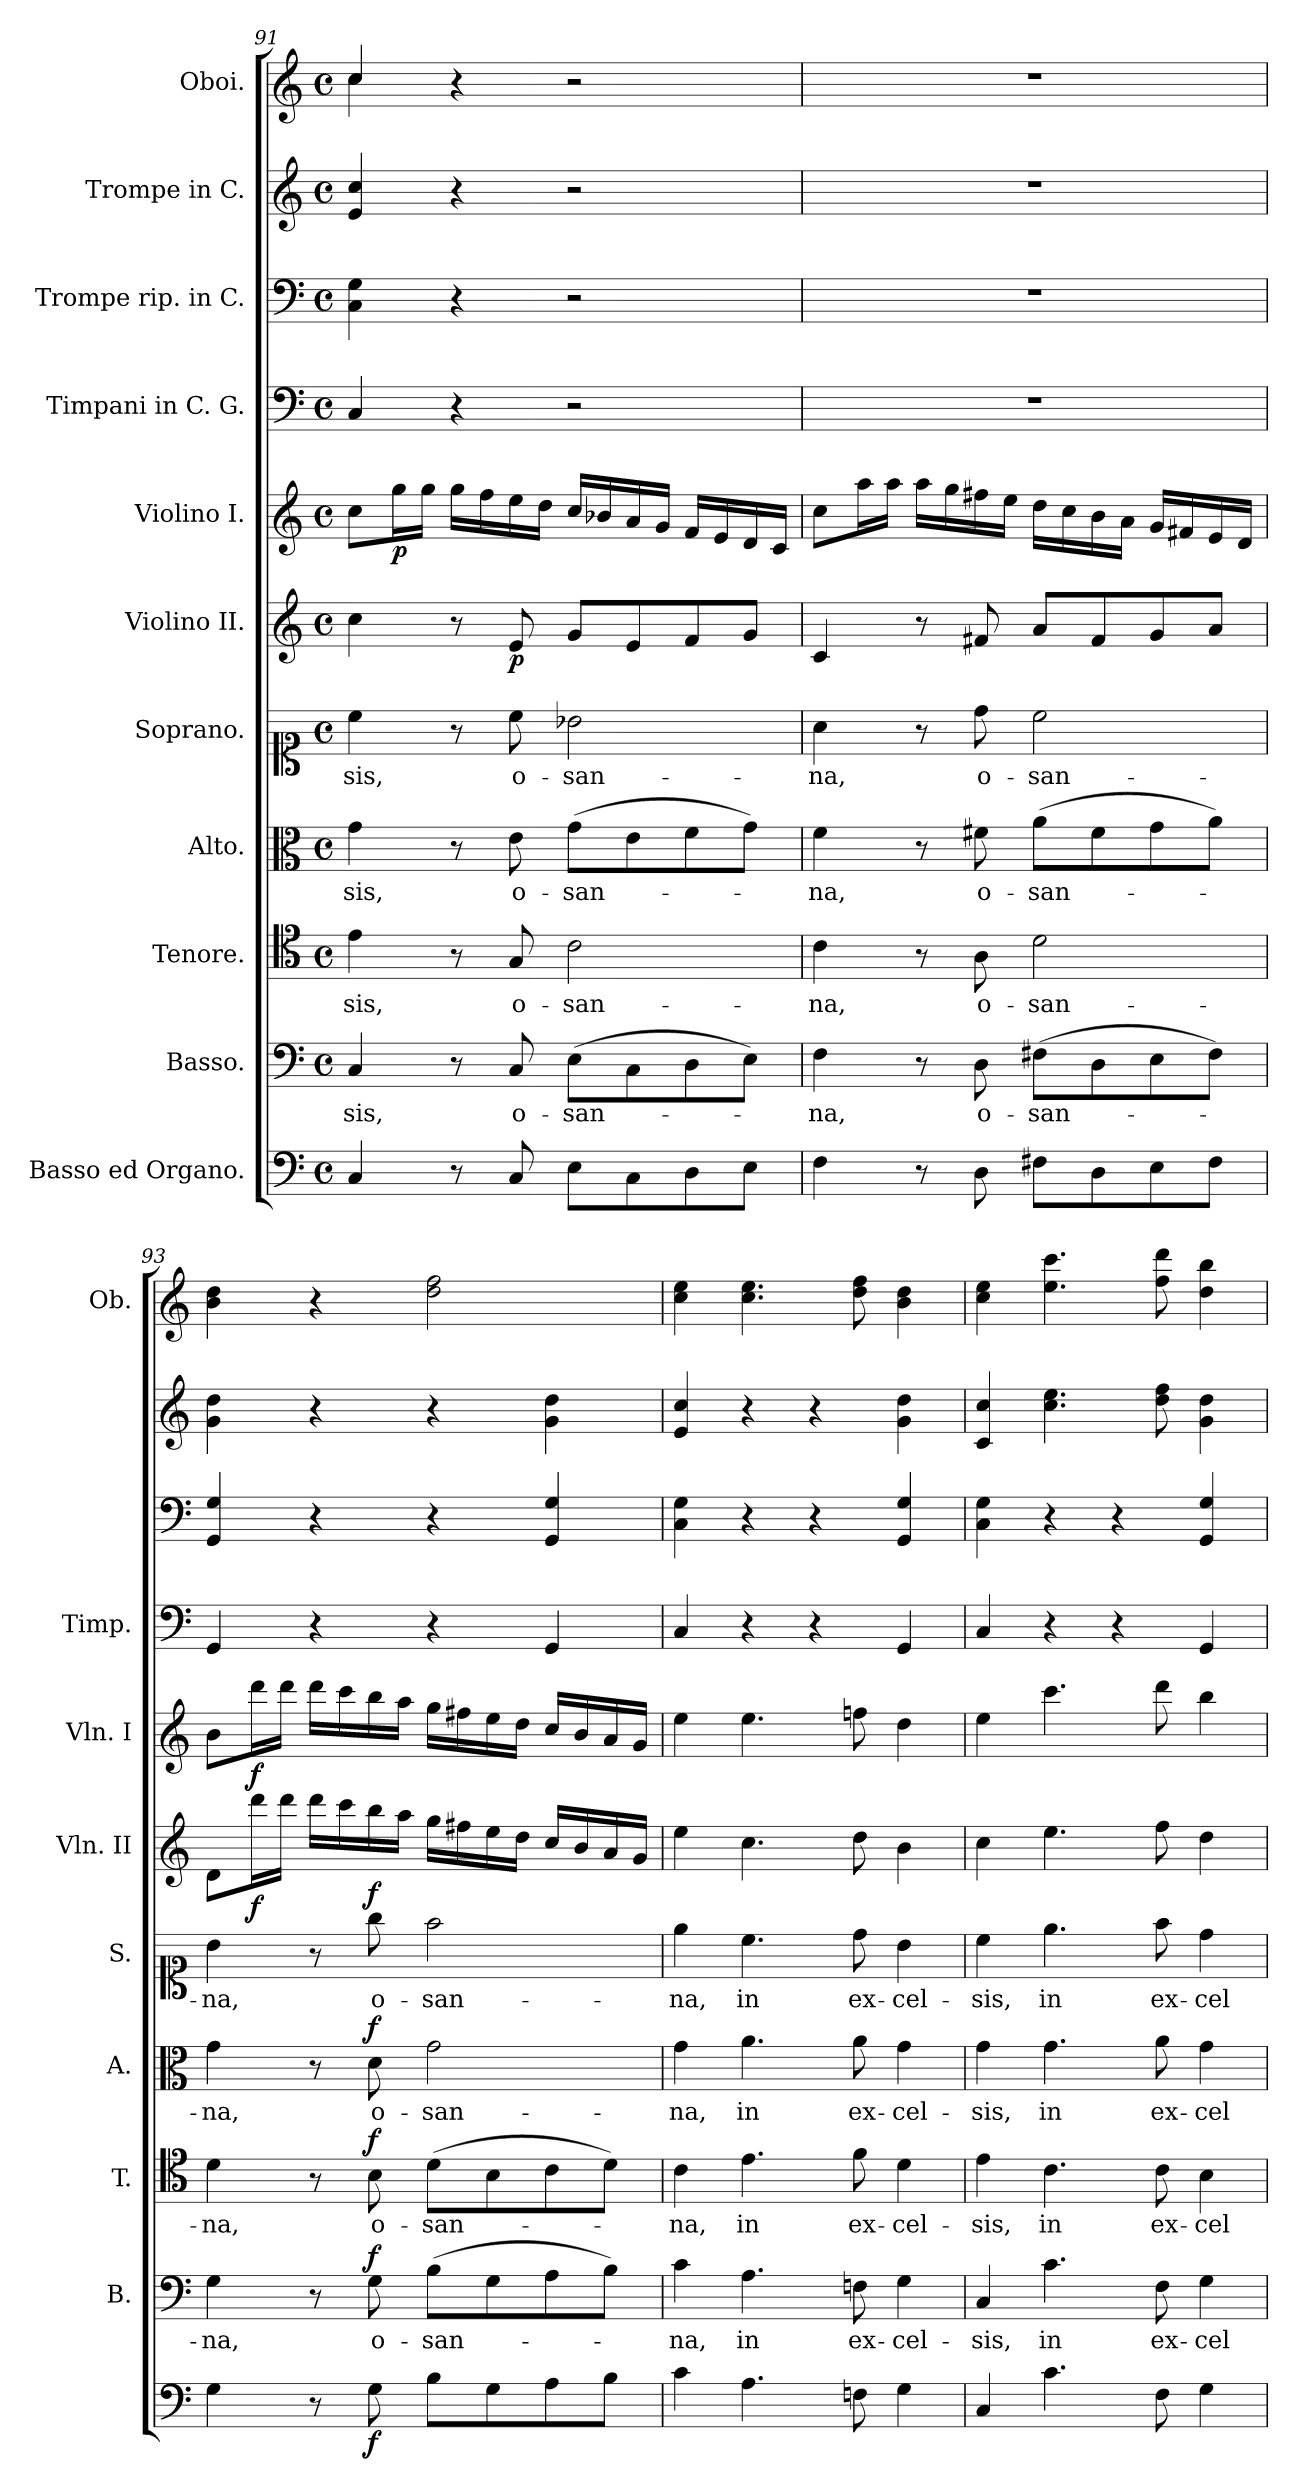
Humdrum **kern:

**kern	**dynam	**kern	**text	**dynam	**kern	**text	**dynam	**kern	**text	**dynam	**kern	**text	**dynam	**kern	**dynam	**kern	**dynam	**kern	**kern	**kern	**kern
*part11	*part11	*part10	*part10	*part10	*part9	*part9	*part9	*part8	*part8	*part8	*part7	*part7	*part7	*part6	*part6	*part5	*part5	*part4	*part3	*part2	*part1
*staff11	*staff11	*staff10	*staff10	*staff10	*staff9	*staff9	*staff9	*staff8	*staff8	*staff8	*staff7	*staff7	*staff7	*staff6	*staff6	*staff5	*staff5	*staff4	*staff3	*staff2	*staff1
*I"Basso ed  Organo.	*	*I"Basso.	*	*	*I"Tenore.	*	*	*I"Alto.	*	*	*I"Soprano.	*	*	*I"Violino II.	*	*I"Violino I.	*	*I"Timpani in C. G.	*I"Trompe rip. in C.	*I"Trompe in C.	*I"Oboi.
*	*	*I'B.	*	*	*I'T.	*	*	*I'A.	*	*	*I'S.	*	*	*I'Vln. II	*	*I'Vln. I	*	*I'Timp.	*	*	*I'Ob.
*clefF4	*	*clefF4	*	*	*clefC4	*	*	*clefC3	*	*	*clefC1	*	*	*clefG2	*	*clefG2	*	*clefF4	*clefF4	*clefG2	*clefG2
*k[]	*	*k[]	*	*	*k[]	*	*	*k[]	*	*	*k[]	*	*	*k[]	*	*k[]	*	*k[]	*k[]	*k[]	*k[]
*M4/4	*	*M4/4	*	*	*M4/4	*	*	*M4/4	*	*	*M4/4	*	*	*M4/4	*	*M4/4	*	*M4/4	*M4/4	*M4/4	*M4/4
*met(c)	*	*met(c)	*	*	*met(c)	*	*	*met(c)	*	*	*met(c)	*	*	*met(c)	*	*met(c)	*	*met(c)	*met(c)	*met(c)	*met(c)
=91	=91	=91	=91	=91	=91	=91	=91	=91	=91	=91	=91	=91	=91	=91	=91	=91	=91	=91	=91	=91	=91
!	!	!	!LO:LY:b	!	!	!LO:LY:b	!	!	!LO:LY:b	!	!	!LO:LY:b	!	!	!	!	!	!	!	!	!
*	*	*	*	*	*	*	*	*	*	*	*	*	*	*	*	*	*	*	*	*	*^
4C/	.	4C/	-sis,	.	4e\	-sis,	.	4g\	-sis,	.	4cc\	-sis,	.	4cc\	.	8cc\L	.	4C/	4C\ 4G\	4e/ 4cc/	4cc/	4cc\
!	!	!	!	!	!	!	!	!	!	!	!	!	!	!	!	!	!LO:DY:b	!	!	!	!	!
.	.	.	.	.	.	.	.	.	.	.	.	.	.	.	.	16gg\L	p	.	.	.	.	.
.	.	.	.	.	.	.	.	.	.	.	.	.	.	.	.	16gg\JJ	.	.	.	.	.	.
8r	.	8r	.	.	8r	.	.	8r	.	.	8r	.	.	8r	.	16gg\LL	.	4r	4r	4r	4r	4ryy
.	.	.	.	.	.	.	.	.	.	.	.	.	.	.	.	16ff\	.	.	.	.	.	.
!	!	!	!LO:LY:b	!	!	!LO:LY:b	!	!	!LO:LY:b	!	!	!LO:LY:b	!	!	!LO:DY:b	!	!	!	!	!	!	!
8C/	.	8C/	o-	.	8G/	o-	.	8e\	o-	.	8cc\	o-	.	8e/	p	16ee\	.	.	.	.	.	.
.	.	.	.	.	.	.	.	.	.	.	.	.	.	.	.	16dd\JJ	.	.	.	.	.	.
!	!	!	!LO:LY:b	!	!	!LO:LY:b	!	!	!LO:LY:b	!	!	!LO:LY:b	!	!	!	!	!	!	!	!	!	!
8E\L	.	(>8E\L	-san-	.	2c\	-san-	.	(>8g\L	-san-	.	2b-X\	-san-	.	8g/L	.	16cc/LL	.	2r	2r	2r	2r	2ryy
.	.	.	.	.	.	.	.	.	.	.	.	.	.	.	.	16b-X/	.	.	.	.	.	.
8C\	.	8C\	.	.	.	.	.	8e\	.	.	.	.	.	8e/	.	16a/	.	.	.	.	.	.
.	.	.	.	.	.	.	.	.	.	.	.	.	.	.	.	16g/JJ	.	.	.	.	.	.
8D\	.	8D\	.	.	.	.	.	8f\	.	.	.	.	.	8f/	.	16f/LL	.	.	.	.	.	.
.	.	.	.	.	.	.	.	.	.	.	.	.	.	.	.	16e/	.	.	.	.	.	.
8E\J	.	8E\J)	.	.	.	.	.	8g\J)	.	.	.	.	.	8g/J	.	16d/	.	.	.	.	.	.
.	.	.	.	.	.	.	.	.	.	.	.	.	.	.	.	16c/JJ	.	.	.	.	.	.
*	*	*	*	*	*	*	*	*	*	*	*	*	*	*	*	*	*	*	*	*	*v	*v
=92	=92	=92	=92	=92	=92	=92	=92	=92	=92	=92	=92	=92	=92	=92	=92	=92	=92	=92	=92	=92	=92
!	!	!	!LO:LY:b	!	!	!LO:LY:b	!	!	!LO:LY:b	!	!	!LO:LY:b	!	!	!	!	!	!	!	!	!
4F\	.	4F\	-na,	.	4c\	-na,	.	4f\	-na,	.	4a\	-na,	.	4c/	.	8cc\L	.	1r	1r	1r	1r
.	.	.	.	.	.	.	.	.	.	.	.	.	.	.	.	16aa\L	.	.	.	.	.
.	.	.	.	.	.	.	.	.	.	.	.	.	.	.	.	16aa\JJ	.	.	.	.	.
8r	.	8r	.	.	8r	.	.	8r	.	.	8r	.	.	8r	.	16aa\LL	.	.	.	.	.
.	.	.	.	.	.	.	.	.	.	.	.	.	.	.	.	16gg\	.	.	.	.	.
!	!	!	!LO:LY:b	!	!	!LO:LY:b	!	!	!LO:LY:b	!	!	!LO:LY:b	!	!	!	!	!	!	!	!	!
8D\	.	8D\	o-	.	8A\	o-	.	8f#X\	o-	.	8dd\	o-	.	8f#X/	.	16ff#X\	.	.	.	.	.
.	.	.	.	.	.	.	.	.	.	.	.	.	.	.	.	16ee\JJ	.	.	.	.	.
!	!	!	!LO:LY:b	!	!	!LO:LY:b	!	!	!LO:LY:b	!	!	!LO:LY:b	!	!	!	!	!	!	!	!	!
8F#X\L	.	(>8F#X\L	-san-	.	2d\	-san-	.	(>8a\L	-san-	.	2cc\	-san-	.	8a/L	.	16dd\LL	.	.	.	.	.
.	.	.	.	.	.	.	.	.	.	.	.	.	.	.	.	16cc\	.	.	.	.	.
8D\	.	8D\	.	.	.	.	.	8f#\	.	.	.	.	.	8f#/	.	16b\	.	.	.	.	.
.	.	.	.	.	.	.	.	.	.	.	.	.	.	.	.	16a\JJ	.	.	.	.	.
8E\	.	8E\	.	.	.	.	.	8g\	.	.	.	.	.	8g/	.	16g/LL	.	.	.	.	.
.	.	.	.	.	.	.	.	.	.	.	.	.	.	.	.	16f#X/	.	.	.	.	.
8F#\J	.	8F#\J)	.	.	.	.	.	8a\J)	.	.	.	.	.	8a/J	.	16e/	.	.	.	.	.
.	.	.	.	.	.	.	.	.	.	.	.	.	.	.	.	16d/JJ	.	.	.	.	.
=93	=93	=93	=93	=93	=93	=93	=93	=93	=93	=93	=93	=93	=93	=93	=93	=93	=93	=93	=93	=93	=93
!	!	!	!LO:LY:b	!	!	!LO:LY:b	!	!	!LO:LY:b	!	!	!LO:LY:b	!	!	!	!	!	!	!	!	!
4G\	.	4G\	-na,	.	4d\	-na,	.	4g\	-na,	.	4b\	-na,	.	8d\L	.	8b\L	.	4GG/	4GG/ 4G/	4g\ 4dd\	4b\ 4dd\
!	!	!	!	!	!	!	!	!	!	!	!	!	!	!	!LO:DY:b	!	!LO:DY:b	!	!	!	!
.	.	.	.	.	.	.	.	.	.	.	.	.	.	16ddd\L	f	16ddd\L	f	.	.	.	.
.	.	.	.	.	.	.	.	.	.	.	.	.	.	16ddd\JJ	.	16ddd\JJ	.	.	.	.	.
8r	.	8r	.	.	8r	.	.	8r	.	.	8r	.	.	16ddd\LL	.	16ddd\LL	.	4r	4r	4r	4r
.	.	.	.	.	.	.	.	.	.	.	.	.	.	16ccc\	.	16ccc\	.	.	.	.	.
!	!LO:DY:b	!	!LO:LY:b	!LO:DY:a	!	!LO:LY:b	!LO:DY:a	!	!LO:LY:b	!LO:DY:a	!	!LO:LY:b	!LO:DY:a	!	!	!	!	!	!	!	!
8G\	f	8G\	o-	f	8B\	o-	f	8d\	o-	f	8gg\	o-	f	16bb\	.	16bb\	.	.	.	.	.
.	.	.	.	.	.	.	.	.	.	.	.	.	.	16aa\JJ	.	16aa\JJ	.	.	.	.	.
!	!	!	!LO:LY:b	!	!	!LO:LY:b	!	!	!LO:LY:b	!	!	!LO:LY:b	!	!	!	!	!	!	!	!	!
8B\L	.	(>8B\L	-san-	.	(>8d\L	-san-	.	2g\	-san-	.	2ff\	-san-	.	16gg\LL	.	16gg\LL	.	4r	4r	4r	2dd\ 2ff\
.	.	.	.	.	.	.	.	.	.	.	.	.	.	16ff#X\	.	16ff#X\	.	.	.	.	.
8G\	.	8G\	.	.	8B\	.	.	.	.	.	.	.	.	16ee\	.	16ee\	.	.	.	.	.
.	.	.	.	.	.	.	.	.	.	.	.	.	.	16dd\JJ	.	16dd\JJ	.	.	.	.	.
8A\	.	8A\	.	.	8c\	.	.	.	.	.	.	.	.	16cc/LL	.	16cc/LL	.	4GG/	4GG/ 4G/	4g\ 4dd\	.
.	.	.	.	.	.	.	.	.	.	.	.	.	.	16b/	.	16b/	.	.	.	.	.
8B\J	.	8B\J)	.	.	8d\J)	.	.	.	.	.	.	.	.	16a/	.	16a/	.	.	.	.	.
.	.	.	.	.	.	.	.	.	.	.	.	.	.	16g/JJ	.	16g/JJ	.	.	.	.	.
=94	=94	=94	=94	=94	=94	=94	=94	=94	=94	=94	=94	=94	=94	=94	=94	=94	=94	=94	=94	=94	=94
!	!	!	!LO:LY:b	!	!	!LO:LY:b	!	!	!LO:LY:b	!	!	!LO:LY:b	!	!	!	!	!	!	!	!	!
4c\	.	4c\	-na,	.	4c\	-na,	.	4g\	-na,	.	4ee\	-na,	.	4ee\	.	4ee\	.	4C/	4C\ 4G\	4e/ 4cc/	4cc\ 4ee\
!	!	!	!LO:LY:b	!	!	!LO:LY:b	!	!	!LO:LY:b	!	!	!LO:LY:b	!	!	!	!	!	!	!	!	!
4.A\	.	4.A\	in	.	4.e\	in	.	4.a\	in	.	4.cc\	in	.	4.cc\	.	4.ee\	.	4r	4r	4r	4.cc\ 4.ee\
.	.	.	.	.	.	.	.	.	.	.	.	.	.	.	.	.	.	4r	4r	4r	.
!	!	!	!LO:LY:b	!	!	!LO:LY:b	!	!	!LO:LY:b	!	!	!LO:LY:b	!	!	!	!	!	!	!	!	!
8Fn\	.	8Fn\	ex-	.	8f\	ex-	.	8a\	ex-	.	8dd\	ex-	.	8dd\	.	8ffn\	.	.	.	.	8dd\ 8ff\
!	!	!	!LO:LY:b	!	!	!LO:LY:b	!	!	!LO:LY:b	!	!	!LO:LY:b	!	!	!	!	!	!	!	!	!
4G\	.	4G\	-cel-	.	4d\	-cel-	.	4g\	-cel-	.	4b\	-cel-	.	4b\	.	4dd\	.	4GG/	4GG/ 4G/	4g\ 4dd\	4b\ 4dd\
=95	=95	=95	=95	=95	=95	=95	=95	=95	=95	=95	=95	=95	=95	=95	=95	=95	=95	=95	=95	=95	=95
!	!	!	!LO:LY:b	!	!	!LO:LY:b	!	!	!LO:LY:b	!	!	!LO:LY:b	!	!	!	!	!	!	!	!	!
4C/	.	4C/	-sis,	.	4e\	-sis,	.	4g\	-sis,	.	4cc\	-sis,	.	4cc\	.	4ee\	.	4C/	4C\ 4G\	4c/ 4cc/	4cc\ 4ee\
!	!	!	!LO:LY:b	!	!	!LO:LY:b	!	!	!LO:LY:b	!	!	!LO:LY:b	!	!	!	!	!	!	!	!	!
4.c\	.	4.c\	in	.	4.c\	in	.	4.g\	in	.	4.ee\	in	.	4.ee\	.	4.ccc\	.	4r	4r	4.cc\ 4.ee\	4.ee\ 4.ccc\
.	.	.	.	.	.	.	.	.	.	.	.	.	.	.	.	.	.	4r	4r	.	.
!	!	!	!LO:LY:b	!	!	!LO:LY:b	!	!	!LO:LY:b	!	!	!LO:LY:b	!	!	!	!	!	!	!	!	!
8F\	.	8F\	ex-	.	8c\	ex-	.	8a\	ex-	.	8ff\	ex-	.	8ff\	.	8ddd\	.	.	.	8dd\ 8ff\	8ff\ 8ddd\
!	!	!	!LO:LY:b	!	!	!LO:LY:b	!	!	!LO:LY:b	!	!	!LO:LY:b	!	!	!	!	!	!	!	!	!
4G\	.	4G\	-cel-	.	4B\	-cel-	.	4g\	-cel-	.	4dd\	-cel-	.	4dd\	.	4bb\	.	4GG/	4GG/ 4G/	4g\ 4dd\	4dd\ 4bb\
=	=	=	=	=	=	=	=	=	=	=	=	=	=	=	=	=	=	=	=	=	=
*-	*-	*-	*-	*-	*-	*-	*-	*-	*-	*-	*-	*-	*-	*-	*-	*-	*-	*-	*-	*-	*-
